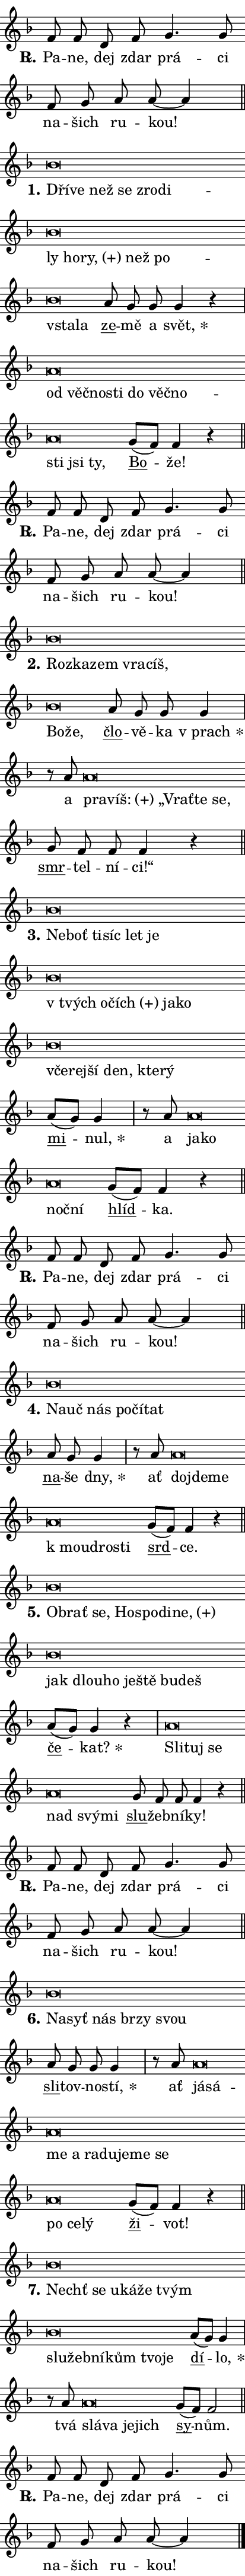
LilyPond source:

\version "2.22.1"
\header { tagline = "" }
\paper {
  indent = 0\cm
  top-margin = 0\cm
  right-margin = 0\cm
  bottom-margin = 0\cm
  left-margin = 0\cm
  paper-width = 7\cm
  page-breaking = #ly:one-page-breaking
  system-system-spacing.basic-distance = #11
  score-system-spacing.basic-distance = #11
  ragged-last = ##f
}


%% Author: Thomas Morley
%% https://lists.gnu.org/archive/html/lilypond-user/2020-05/msg00002.html
#(define (line-position grob)
"Returns position of @var[grob} in current system:
   @code{'start}, if at first time-step
   @code{'end}, if at last time-step
   @code{'middle} otherwise
"
  (let* ((col (ly:item-get-column grob))
         (ln (ly:grob-object col 'left-neighbor))
         (rn (ly:grob-object col 'right-neighbor))
         (col-to-check-left (if (ly:grob? ln) ln col))
         (col-to-check-right (if (ly:grob? rn) rn col))
         (break-dir-left
           (and
             (ly:grob-property col-to-check-left 'non-musical #f)
             (ly:item-break-dir col-to-check-left)))
         (break-dir-right
           (and
             (ly:grob-property col-to-check-right 'non-musical #f)
             (ly:item-break-dir col-to-check-right))))
        (cond ((eqv? 1 break-dir-left) 'start)
              ((eqv? -1 break-dir-right) 'end)
              (else 'middle))))

#(define (tranparent-at-line-position vctor)
  (lambda (grob)
  "Relying on @code{line-position} select the relevant enry from @var{vctor}.
Used to determine transparency,"
    (case (line-position grob)
      ((end) (not (vector-ref vctor 0)))
      ((middle) (not (vector-ref vctor 1)))
      ((start) (not (vector-ref vctor 2))))))

noteHeadBreakVisibility =
#(define-music-function (break-visibility)(vector?)
"Makes @code{NoteHead}s transparent relying on @var{break-visibility}"
#{
  \override NoteHead.transparent =
    #(tranparent-at-line-position break-visibility)
#})

#(define delete-ledgers-for-transparent-note-heads
  (lambda (grob)
    "Reads whether a @code{NoteHead} is transparent.
If so this @code{NoteHead} is removed from @code{'note-heads} from
@var{grob}, which is supposed to be @code{LedgerLineSpanner}.
As a result ledgers are not printed for this @code{NoteHead}"
    (let* ((nhds-array (ly:grob-object grob 'note-heads))
           (nhds-list
             (if (ly:grob-array? nhds-array)
                 (ly:grob-array->list nhds-array)
                 '()))
           ;; Relies on the transparent-property being done before
           ;; Staff.LedgerLineSpanner.after-line-breaking is executed.
           ;; This is fragile ...
           (to-keep
             (remove
               (lambda (nhd)
                 (ly:grob-property nhd 'transparent #f))
               nhds-list)))
      ;; TODO find a better method to iterate over grob-arrays, similiar
      ;; to filter/remove etc for lists
      ;; For now rebuilt from scratch
      (set! (ly:grob-object grob 'note-heads)  '())
      (for-each
        (lambda (nhd)
          (ly:pointer-group-interface::add-grob grob 'note-heads nhd))
        to-keep))))

hideNotes = {
  \noteHeadBreakVisibility #begin-of-line-visible
}
unHideNotes = {
  \noteHeadBreakVisibility #all-visible
}

% work-around for resetting accidentals
% https://lilypond.org/doc/v2.23/Documentation/notation/displaying-rhythms#unmetered-music
cadenzaMeasure = {
  \cadenzaOff
  \partial 1024 s1024
  \cadenzaOn
}

#(define-markup-command (accent layout props text) (markup?)
  "Underline accented syllable"
  (interpret-markup layout props
    #{\markup \override #'(offset . 4.3) \underline { #text }#}))

responsum = \markup \concat {
  "R" \hspace #-1.05 \path #0.1 #'((moveto 0 0.07) (lineto 0.9 0.8)) \hspace #0.05 "."
}

\layout {
    \context {
        \Staff
        \remove "Time_signature_engraver"
        \override LedgerLineSpanner.after-line-breaking = #delete-ledgers-for-transparent-note-heads
    }
    \context {
        \Voice {
            \override NoteHead.output-attributes = #'((class . "notehead"))
            \override Hairpin.height = #0.55
        }
    }
    \context {
        \Lyrics {
            \override StanzaNumber.output-attributes = #'((class . "stanzanumber"))
            \override LyricSpace.minimum-distance = #0.9
            \override LyricText.font-name = #"TeX Gyre Schola"
            \override LyricText.font-size = 1
            \override StanzaNumber.font-name = #"TeX Gyre Schola Bold"
            \override StanzaNumber.font-size = 1
        }
    }
}

% magnetic-lyrics.ily
%
%   written by
%     Jean Abou Samra <jean@abou-samra.fr>
%     Werner Lemberg <wl@gnu.org>
%
%   adapted by
%     Jiri Hon <jiri.hon@gmail.com>
%
% Version 2022-Apr-15

% https://www.mail-archive.com/lilypond-user@gnu.org/msg149350.html

#(define (Left_hyphen_pointer_engraver context)
   "Collect syllable-hyphen-syllable occurrences in lyrics and store
them in properties.  This engraver only looks to the left.  For
example, if the lyrics input is @code{foo -- bar}, it does the
following.

@itemize @bullet
@item
Set the @code{text} property of the @code{LyricHyphen} grob between
@q{foo} and @q{bar} to @code{foo}.

@item
Set the @code{left-hyphen} property of the @code{LyricText} grob with
text @q{foo} to the @code{LyricHyphen} grob between @q{foo} and
@q{bar}.
@end itemize

Use this auxiliary engraver in combination with the
@code{lyric-@/text::@/apply-@/magnetic-@/offset!} hook."
   (let ((hyphen #f)
         (text #f))
     (make-engraver
      (acknowledgers
       ((lyric-syllable-interface engraver grob source-engraver)
        (set! text grob)))
      (end-acknowledgers
       ((lyric-hyphen-interface engraver grob source-engraver)
        ;(when (not (grob::has-interface grob 'lyric-space-interface))
          (set! hyphen grob)));)
      ((stop-translation-timestep engraver)
       (when (and text hyphen)
         (ly:grob-set-object! text 'left-hyphen hyphen))
       (set! text #f)
       (set! hyphen #f)))))

#(define (lyric-text::apply-magnetic-offset! grob)
   "If the space between two syllables is less than the value in
property @code{LyricText@/.details@/.squash-threshold}, move the right
syllable to the left so that it gets concatenated with the left
syllable.

Use this function as a hook for
@code{LyricText@/.after-@/line-@/breaking} if the
@code{Left_@/hyphen_@/pointer_@/engraver} is active."
   (let ((hyphen (ly:grob-object grob 'left-hyphen #f)))
     (when hyphen
       (let ((left-text (ly:spanner-bound hyphen LEFT)))
         (when (grob::has-interface left-text 'lyric-syllable-interface)
           (let* ((common (ly:grob-common-refpoint grob left-text X))
                  (this-x-ext (ly:grob-extent grob common X))
                  (left-x-ext
                   (begin
                     ;; Trigger magnetism for left-text.
                     (ly:grob-property left-text 'after-line-breaking)
                     (ly:grob-extent left-text common X)))
                  ;; `delta` is the gap width between two syllables.
                  (delta (- (interval-start this-x-ext)
                            (interval-end left-x-ext)))
                  (details (ly:grob-property grob 'details))
                  (threshold (assoc-get 'squash-threshold details 0.2)))
             (when (< delta threshold)
               (let* (;; We have to manipulate the input text so that
                      ;; ligatures crossing syllable boundaries are not
                      ;; disabled.  For languages based on the Latin
                      ;; script this is essentially a beautification.
                      ;; However, for non-Western scripts it can be a
                      ;; necessity.
                      (lt (ly:grob-property left-text 'text))
                      (rt (ly:grob-property grob 'text))
                      (is-space (grob::has-interface hyphen 'lyric-space-interface))
                      (space (if is-space " " ""))
                      (space-markup (grob-interpret-markup grob " "))
                      (space-size (interval-length (ly:stencil-extent space-markup X)))
                      (extra-delta (if is-space space-size 0))
                      ;; Append new syllable.
                      (ltrt-space (if (and (string? lt) (string? rt))
                                (string-append lt space rt)
                                (make-concat-markup (list lt space rt))))
                      ;; Right-align `ltrt` to the right side.
                      (ltrt-space-markup (grob-interpret-markup
                               grob
                               (make-translate-markup
                                (cons (interval-length this-x-ext) 0)
                                (make-right-align-markup ltrt-space)))))
                 (begin
                   ;; Don't print `left-text`.
                   (ly:grob-set-property! left-text 'stencil #f)
                   ;; Set text and stencil (which holds all collected
                   ;; syllables so far) and shift it to the left.
                   (ly:grob-set-property! grob 'text ltrt-space)
                   (ly:grob-set-property! grob 'stencil ltrt-space-markup)
                   (ly:grob-translate-axis! grob (- (- delta extra-delta)) X))))))))))


#(define (lyric-hyphen::displace-bounds-first grob)
   ;; Make very sure this callback isn't triggered too early.
   (let ((left (ly:spanner-bound grob LEFT))
         (right (ly:spanner-bound grob RIGHT)))
     (ly:grob-property left 'after-line-breaking)
     (ly:grob-property right 'after-line-breaking)
     (ly:lyric-hyphen::print grob)))

squashThreshold = #0.4

\layout {
  \context {
    \Lyrics
    \consists #Left_hyphen_pointer_engraver
    \override LyricText.after-line-breaking =
      #lyric-text::apply-magnetic-offset!
    \override LyricHyphen.stencil = #lyric-hyphen::displace-bounds-first
    \override LyricText.details.squash-threshold = \squashThreshold
    \override LyricHyphen.minimum-distance = 0
    \override LyricHyphen.minimum-length = \squashThreshold
  }
}

squash = \override LyricText.details.squash-threshold = 9999
unSquash = \override LyricText.details.squash-threshold = \squashThreshold

left = \override LyricText.self-alignment-X = #LEFT
unLeft = \revert LyricText.self-alignment-X

starOffset = #(lambda (grob) 
                (let ((x_offset (ly:self-alignment-interface::aligned-on-x-parent grob)))
                  (if (= x_offset 0) 0 (+ x_offset 1.2))))

star = #(define-music-function (syllable)(string?)
"Append star separator at the end of a syllable"
#{
  \once \override LyricText.X-offset = #starOffset
  \lyricmode { \markup {
    #syllable
    \override #'((font-name . "TeX Gyre Schola Bold")) \hspace #0.2 \lower #0.65 \larger "*"
  } }
#})

starAccent = #(define-music-function (syllable)(string?)
"Append star separator at the end of a syllable and make accent"
#{
  \once \override LyricText.X-offset = #starOffset
  \lyricmode { \markup {
    \accent #syllable
    \override #'((font-name . "TeX Gyre Schola Bold")) \hspace #0.2 \lower #0.65 \larger "*"
  } }
#})

breath = #(define-music-function (syllable)(string?)
"Append breathing indicator at the end of a syllable"
#{
  \lyricmode { \markup { #syllable "+" } }
#})

optionalBreath = #(define-music-function (syllable)(string?)
"Append optional breathing indicator at the end of a syllable"
#{
  \lyricmode { \markup { #syllable "(+)" } }
#})


\score {
    <<
        \new Voice = "melody" { \cadenzaOn \key f \major \relative { f'8 f d f g4. g8 \bar "" f8 g a a~ a4 \cadenzaMeasure \bar "||" \break }
\relative { bes'\breve*1/16 \hideNotes \breve*1/16 \bar "" \breve*1/16 \bar "" \breve*1/16 \bar "" \breve*1/16 \bar "" \breve*1/16 \bar "" \breve*1/16 \bar "" \breve*1/16 \bar "" \breve*1/16 \bar "" \breve*1/16 \bar "" \breve*1/16 \bar "" \breve*1/16 \breve*1/16 \bar "" \unHideNotes \bar "" a8 g g g4 r \cadenzaMeasure \bar "|" a\breve*1/16 \hideNotes \breve*1/16 \bar "" \breve*1/16 \bar "" \breve*1/16 \bar "" \breve*1/16 \bar "" \breve*1/16 \bar "" \breve*1/16 \bar "" \breve*1/16 \bar "" \breve*1/16 \breve*1/16 \bar "" \unHideNotes \bar "" g8[( f)] f4 r \cadenzaMeasure \bar "||" \break }
\relative { f'8 f d f g4. g8 \bar "" f8 g a a~ a4 \cadenzaMeasure \bar "||" \break }
\relative { bes'\breve*1/16 \hideNotes \breve*1/16 \bar "" \breve*1/16 \bar "" \breve*1/16 \bar "" \breve*1/16 \bar "" \breve*1/16 \breve*1/16 \bar "" \unHideNotes \bar "" a8 g g g4 \cadenzaMeasure \bar "|" r8 a8 a\breve*1/16 \hideNotes \breve*1/16 \bar "" \breve*1/16 \bar "" \breve*1/16 \breve*1/16 \bar "" \unHideNotes \bar "" g8 f f f4 r \cadenzaMeasure \bar "||" \break }
\relative { bes'\breve*1/16 \hideNotes \breve*1/16 \bar "" \breve*1/16 \bar "" \breve*1/16 \bar "" \breve*1/16 \bar "" \breve*1/16 \bar "" \breve*1/16 \bar "" \breve*1/16 \bar "" \breve*1/16 \bar "" \breve*1/16 \bar "" \breve*1/16 \bar "" \breve*1/16 \bar "" \breve*1/16 \bar "" \breve*1/16 \bar "" \breve*1/16 \bar "" \breve*1/16 \breve*1/16 \bar "" \unHideNotes \bar "" a8[( g)] g4 \cadenzaMeasure \bar "|" r8 a8 a\breve*1/16 \hideNotes \breve*1/16 \bar "" \breve*1/16 \breve*1/16 \bar "" \unHideNotes \bar "" g8[( f)] f4 r \cadenzaMeasure \bar "||" \break }
\relative { f'8 f d f g4. g8 \bar "" f8 g a a~ a4 \cadenzaMeasure \bar "||" \break }
\relative { bes'\breve*1/16 \hideNotes \breve*1/16 \bar "" \breve*1/16 \bar "" \breve*1/16 \bar "" \breve*1/16 \breve*1/16 \bar "" \unHideNotes \bar "" a8 g g4 \cadenzaMeasure \bar "|" r8 a8 a\breve*1/16 \hideNotes \breve*1/16 \bar "" \breve*1/16 \bar "" \breve*1/16 \bar "" \breve*1/16 \breve*1/16 \bar "" \unHideNotes \bar "" g8[( f)] f4 r \cadenzaMeasure \bar "||" \break }
\relative { bes'\breve*1/16 \hideNotes \breve*1/16 \bar "" \breve*1/16 \bar "" \breve*1/16 \bar "" \breve*1/16 \bar "" \breve*1/16 \bar "" \breve*1/16 \bar "" \breve*1/16 \bar "" \breve*1/16 \bar "" \breve*1/16 \bar "" \breve*1/16 \bar "" \breve*1/16 \bar "" \breve*1/16 \breve*1/16 \bar "" \unHideNotes \bar "" a8[( g)] g4 r \cadenzaMeasure \bar "|" a\breve*1/16 \hideNotes \breve*1/16 \bar "" \breve*1/16 \bar "" \breve*1/16 \bar "" \breve*1/16 \breve*1/16 \bar "" \unHideNotes \bar "" g8 f f f4 r \cadenzaMeasure \bar "||" \break }
\relative { f'8 f d f g4. g8 \bar "" f8 g a a~ a4 \cadenzaMeasure \bar "||" \break }
\relative { bes'\breve*1/16 \hideNotes \breve*1/16 \bar "" \breve*1/16 \bar "" \breve*1/16 \bar "" \breve*1/16 \breve*1/16 \bar "" \unHideNotes \bar "" a8 g g g4 \cadenzaMeasure \bar "|" r8 a8 a\breve*1/16 \hideNotes \breve*1/16 \bar "" \breve*1/16 \bar "" \breve*1/16 \bar "" \breve*1/16 \bar "" \breve*1/16 \bar "" \breve*1/16 \bar "" \breve*1/16 \bar "" \breve*1/16 \bar "" \breve*1/16 \bar "" \breve*1/16 \breve*1/16 \bar "" \unHideNotes \bar "" g8[( f)] f4 r \cadenzaMeasure \bar "||" \break }
\relative { bes'\breve*1/16 \hideNotes \breve*1/16 \bar "" \breve*1/16 \bar "" \breve*1/16 \bar "" \breve*1/16 \bar "" \breve*1/16 \bar "" \breve*1/16 \bar "" \breve*1/16 \bar "" \breve*1/16 \bar "" \breve*1/16 \bar "" \breve*1/16 \breve*1/16 \bar "" \unHideNotes \bar "" a8[( g)] g4 \cadenzaMeasure \bar "|" r8 a8 a\breve*1/16 \hideNotes \breve*1/16 \bar "" \breve*1/16 \breve*1/16 \bar "" \unHideNotes \bar "" g8[( f)] f2 \cadenzaMeasure \bar "||" \break }
\relative { f'8 f d f g4. g8 \bar "" f8 g a a~ a4 \cadenzaMeasure \bar "||" \break } \bar "|." }
        \new Lyrics \lyricsto "melody" { \lyricmode { \set stanza = \responsum
Pa -- ne, dej zdar prá -- ci na -- šich ru -- kou!
\set stanza = "1."
\left Dří -- \squash ve než se zro -- di -- ly ho -- \optionalBreath ry, než po -- vsta -- la \unLeft \unSquash \markup \accent ze -- mě a \star svět, \left od \squash věč -- no -- sti do věč -- no -- sti jsi ty, \unLeft \unSquash \markup \accent Bo -- že!
\set stanza = \responsum
Pa -- ne, dej zdar prá -- ci na -- šich ru -- kou!
\set stanza = "2."
\left Roz -- \squash ka -- zem vra -- cíš, Bo -- že, \unLeft \unSquash \markup \accent člo -- vě -- ka \star "v prach" a \left pra -- \squash \optionalBreath víš: „Vrať -- te se, \unLeft \unSquash \markup \accent smr -- tel -- ní -- ci!“
\set stanza = "3."
\left Ne -- \squash boť ti -- síc let je "v tvých" o -- \optionalBreath čích ja -- ko vče -- rej -- ší den, kte -- rý \unLeft \unSquash \markup \accent mi -- \star nul, a \left ja -- \squash ko noč -- ní \unLeft \unSquash \markup \accent hlíd -- ka.
\set stanza = \responsum
Pa -- ne, dej zdar prá -- ci na -- šich ru -- kou!
\set stanza = "4."
\left Na -- \squash uč nás po -- čí -- tat \unLeft \unSquash \markup \accent na -- še \star dny, ať \left doj -- \squash de -- me "k moud" -- ro -- sti \unLeft \unSquash \markup \accent srd -- ce.
\set stanza = "5."
\left O -- \squash brať se, Ho -- spo -- di -- \optionalBreath ne, jak dlou -- ho je -- ště bu -- deš \unLeft \unSquash \markup \accent če -- \star kat? \left Sli -- \squash tuj se nad svý -- mi \unLeft \unSquash \markup \accent slu -- žeb -- ní -- ky!
\set stanza = \responsum
Pa -- ne, dej zdar prá -- ci na -- šich ru -- kou!
\set stanza = "6."
\left Na -- \squash syť nás br -- zy svou \unLeft \unSquash \markup \accent sli -- tov -- no -- \star stí, ať \left já -- \squash sá -- me a ra -- du -- je -- me se po ce -- lý \unLeft \unSquash \markup \accent ži -- vot!
\set stanza = "7."
\left Nechť \squash se u -- ká -- že tvým slu -- žeb -- ní -- kům tvo -- je \unLeft \unSquash \markup \accent dí -- \star lo, tvá \left slá -- \squash va je -- jich \unLeft \unSquash \markup \accent sy -- nům.
\set stanza = \responsum
Pa -- ne, dej zdar prá -- ci na -- šich ru -- kou! } }
    >>
    \layout {}
}
